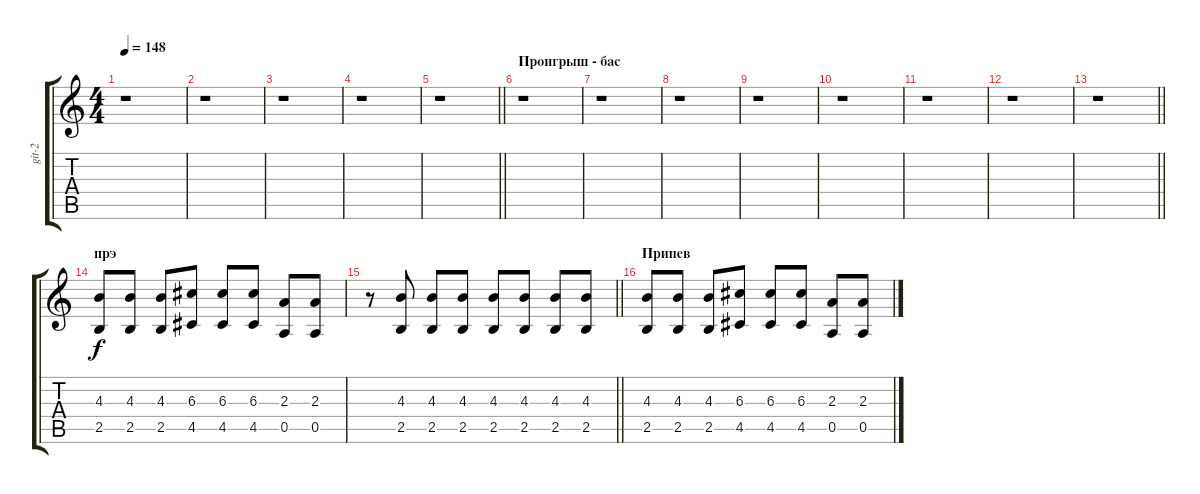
\track ("git-2" "git-2") {instrument overdrivenguitar}
\staff {score tabs}
\tuning (E4 B3 G3 D3 A2 E2) {hide}
\ts (4 4)
\tempo 148
\clef g2
\ks c
r.1{dy f} |
r.1 |
r.1 |
r.1 |
\barLineRight lightlight
r.1 |
\section ("" "Проигрыш - бас")
r.1 |
r.1 |
r.1 |
r.1 |
r.1 |
r.1 |
r.1 |
\barLineRight lightlight
r.1 |
\section ("" "прэ")
(4.3 2.5).8 (4.3 2.5).8 (4.3 2.5).8 (6.3 4.5).8 (6.3 4.5).8 (6.3 4.5).8 (2.3 0.5).8 (2.3 0.5).8 |
\barLineRight lightlight
r.8 (4.3 2.5).8 (4.3 2.5).8 (4.3 2.5).8 (4.3 2.5).8 (4.3 2.5).8 (4.3 2.5).8 (4.3 2.5).8 |
\section ("" "Припев")
(4.3 2.5).8 (4.3 2.5).8 (4.3 2.5).8 (6.3 4.5).8 (6.3 4.5).8 (6.3 4.5).8 (2.3 0.5).8 (2.3 0.5).8
